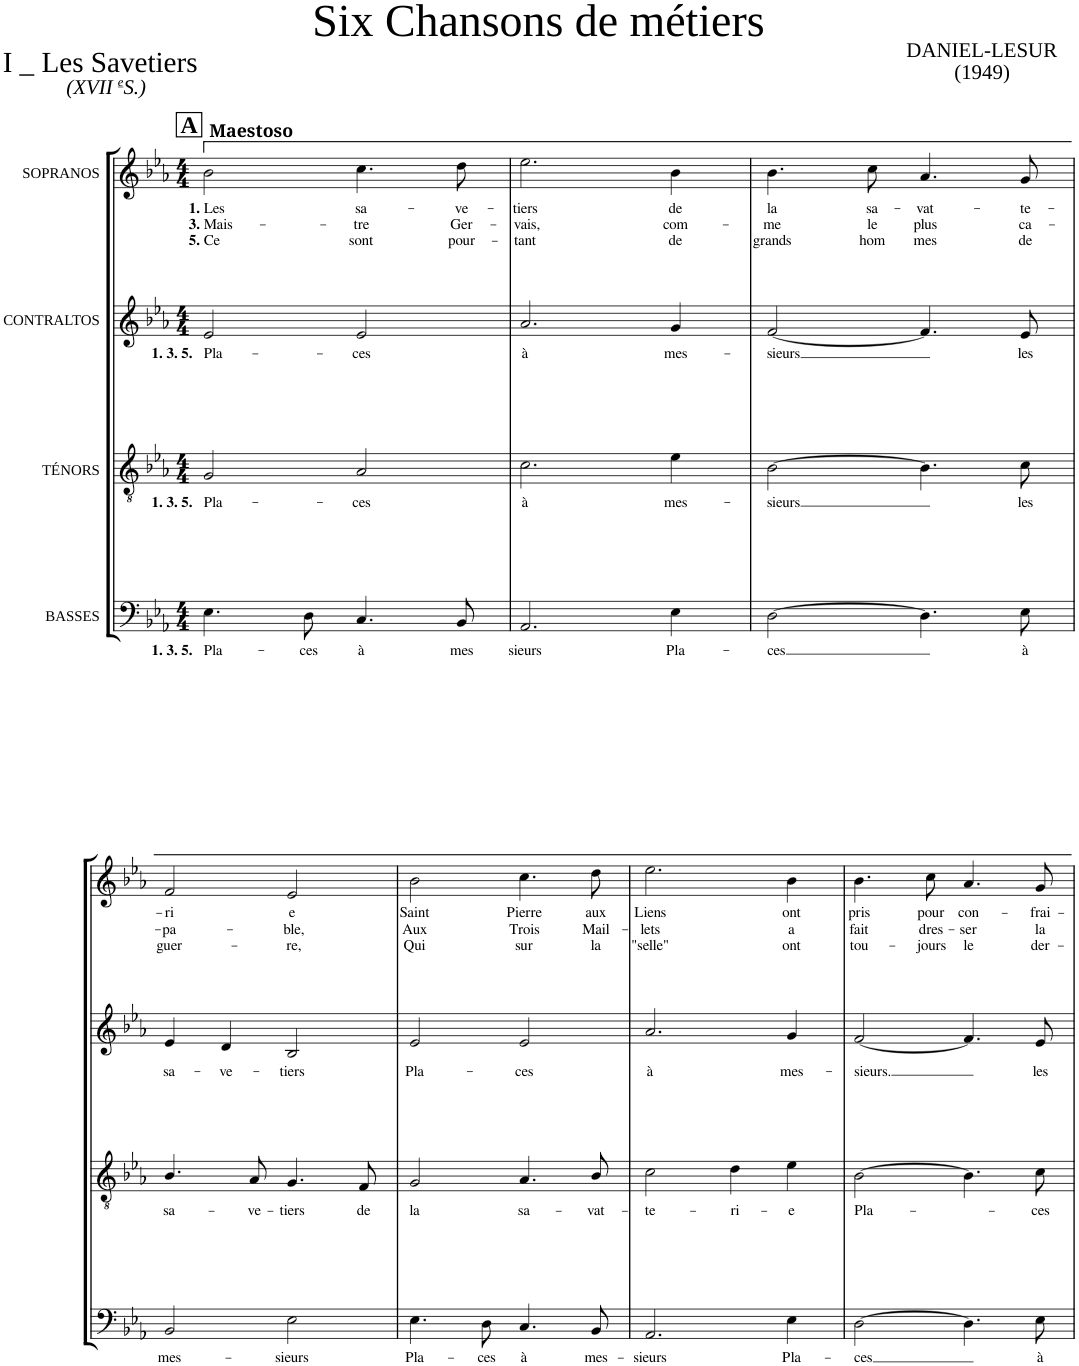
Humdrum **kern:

**kern	**text	**kern	**text	**kern	**text	**kern	**text	**text	**text	**kern
*part5	*part5	*part4	*part4	*part3	*part3	*part2	*part2	*part2	*part2	*part1
*staff5	*staff5	*staff4	*staff4	*staff3	*staff3	*staff2	*staff2	*staff2	*staff2	*staff1
*I"BASSES	*	*I"TÉNORS	*	*I"CONTRALTOS	*	*I"SOPRANOS	*	*	*	*I"Soprano solo
*clefF4	*	*clefGv2	*	*clefG2	*	*clefG2	*	*	*	*clefG2
*k[b-e-a-]	*	*k[b-e-a-]	*	*k[b-e-a-]	*	*k[b-e-a-]	*	*	*	*k[b-e-a-]
*M4/4	*	*M4/4	*	*M4/4	*	*M4/4	*	*	*	*M4/4
!!LO:REH:place=s1:a:B:cj:fs=16:t=A
=1	=1	=1	=1	=1	=1	=1	=1	=1	=1	=1
!	!	!	!	!	!	!	!	!	!	!LO:TX:a:B:t=Maestoso
!	!LO:LY:b	!	!LO:LY:b	!	!LO:LY:b	!	!LO:LY:b	!LO:LY:b	!LO:LY:b	!
4.E-\	1. 3. 5. Pla	2G/	1. 3. 5. Pla	2e-/	1. 3. 5. Pla	2b-\	1. Les	3. Mais	5. Ce	1r
!	!LO:LY:b	!	!	!	!	!	!	!	!	!
8D\	-ces	.	.	.	.	.	.	.	.	.
!	!LO:LY:b	!	!LO:LY:b	!	!LO:LY:b	!	!LO:LY:b	!LO:LY:b	!LO:LY:b	!
4.C/	à	2A-/	-ces	2e-/	-ces	4.cc\	sa-	-tre	sont	.
!	!LO:LY:b	!	!	!	!	!	!LO:LY:b	!LO:LY:b	!LO:LY:b	!
8BB-/	mes	.	.	.	.	8dd\	-ve-	Ger-	pour-	.
=2	=2	=2	=2	=2	=2	=2	=2	=2	=2	=2
!	!LO:LY:b	!	!LO:LY:b	!	!LO:LY:b	!	!LO:LY:b	!LO:LY:b	!LO:LY:b	!
2.AA-/	-sieurs	2.c\	à	2.a-/	à	2.ee-\	-tiers	-vais,	-tant	1r
!	!LO:LY:b	!	!LO:LY:b	!	!LO:LY:b	!	!LO:LY:b	!LO:LY:b	!LO:LY:b	!
4E-\	Pla-	4e-\	mes-	4g/	mes-	4b-\	de	com-	de	.
=3	=3	=3	=3	=3	=3	=3	=3	=3	=3	=3
!	!LO:LY:b	!	!LO:LY:b	!	!LO:LY:b	!	!LO:LY:b	!LO:LY:b	!LO:LY:b	!
[2D\	-ces	[2B-\	-sieurs	[2f/	-sieurs	4.b-\	la	-me	grands	1r
!	!	!	!	!	!	!	!LO:LY:b	!LO:LY:b	!LO:LY:b	!
.	.	.	.	.	.	8cc\	sa-	le	hom	.
!	!	!	!	!	!	!	!LO:LY:b	!LO:LY:b	!LO:LY:b	!
4.D\]	.	4.B-\]	.	4.f/]	.	4.a-/	-vat-	plus	mes	.
!	!LO:LY:b	!	!LO:LY:b	!	!LO:LY:b	!	!LO:LY:b	!LO:LY:b	!LO:LY:b	!
8E-\	à	8c\	les	8e-/	les	8g/	-te-	ca-	de	.
!!LO:LB:g=z
=4	=4	=4	=4	=4	=4	=4	=4	=4	=4	=4
!	!LO:LY:b	!	!LO:LY:b	!	!LO:LY:b	!	!LO:LY:b	!LO:LY:b	!LO:LY:b	!
2BB-/	mes-	4.B-/	-sa-	4e-/	-sa-	2f/	-ri	-pa-	guer-	1r
!	!	!	!	!	!LO:LY:b	!	!	!	!	!
.	.	.	.	4d/	-ve-	.	.	.	.	.
!	!	!	!LO:LY:b	!	!	!	!	!	!	!
.	.	8A-/	-ve-	.	.	.	.	.	.	.
!	!LO:LY:b	!	!LO:LY:b	!	!LO:LY:b	!	!LO:LY:b	!LO:LY:b	!LO:LY:b	!
2E-\	-sieurs	4.G/	-tiers	2B-/	-tiers	2e-/	e	-ble,	-re,	.
!	!	!	!LO:LY:b	!	!	!	!	!	!	!
.	.	8F/	de	.	.	.	.	.	.	.
=5	=5	=5	=5	=5	=5	=5	=5	=5	=5	=5
!	!LO:LY:b	!	!LO:LY:b	!	!LO:LY:b	!	!LO:LY:b	!LO:LY:b	!LO:LY:b	!
4.E-\	Pla-	2G/	la	2e-/	Pla-	2b-\	Saint	Aux	Qui	1r
!	!LO:LY:b	!	!	!	!	!	!	!	!	!
8D\	-ces	.	.	.	.	.	.	.	.	.
!	!LO:LY:b	!	!LO:LY:b	!	!LO:LY:b	!	!LO:LY:b	!LO:LY:b	!LO:LY:b	!
4.C/	à	4.A-/	-sa-	2e-/	-ces	4.cc\	Pierre	Trois	sur	.
!	!LO:LY:b	!	!LO:LY:b	!	!	!	!LO:LY:b	!LO:LY:b	!LO:LY:b	!
8BB-/	mes-	8B-/	-vat-	.	.	8dd\	aux	Mail-	la	.
=6	=6	=6	=6	=6	=6	=6	=6	=6	=6	=6
!	!LO:LY:b	!	!LO:LY:b	!	!LO:LY:b	!	!LO:LY:b	!LO:LY:b	!LO:LY:b	!
2.AA-/	-sieurs	2c\	-te-	2.a-/	à	2.ee-\	Liens	-lets	"selle"	1r
!	!	!	!LO:LY:b	!	!	!	!	!	!	!
.	.	4d\	-ri-	.	.	.	.	.	.	.
!	!LO:LY:b	!	!LO:LY:b	!	!LO:LY:b	!	!LO:LY:b	!LO:LY:b	!LO:LY:b	!
4E-\	Pla-	4e-\	-e	4g/	mes-	4b-\	ont	a	ont	.
=7	=7	=7	=7	=7	=7	=7	=7	=7	=7	=7
!	!LO:LY:b	!	!LO:LY:b	!	!LO:LY:b	!	!LO:LY:b	!LO:LY:b	!LO:LY:b	!
[2D\	-ces	[2B-\	Pla-	[2f/	-sieurs.	4.b-\	pris	fait	tou-	1r
!	!	!	!	!	!	!	!LO:LY:b	!LO:LY:b	!LO:LY:b	!
.	.	.	.	.	.	8cc\	pour	dres-	-jours	.
!	!	!	!	!	!	!	!LO:LY:b	!LO:LY:b	!LO:LY:b	!
4.D\]	.	4.B-\]	.	4.f/]	.	4.a-/	con-	-ser	le	.
!	!LO:LY:b	!	!LO:LY:b	!	!LO:LY:b	!	!LO:LY:b	!LO:LY:b	!LO:LY:b	!
8E-\	à	8c\	-ces	8e-/	-les	8g/	-frai-	la	der-	.
=	=	=	=	=	=	=	=	=	=	=
*-	*-	*-	*-	*-	*-	*-	*-	*-	*-	*-
